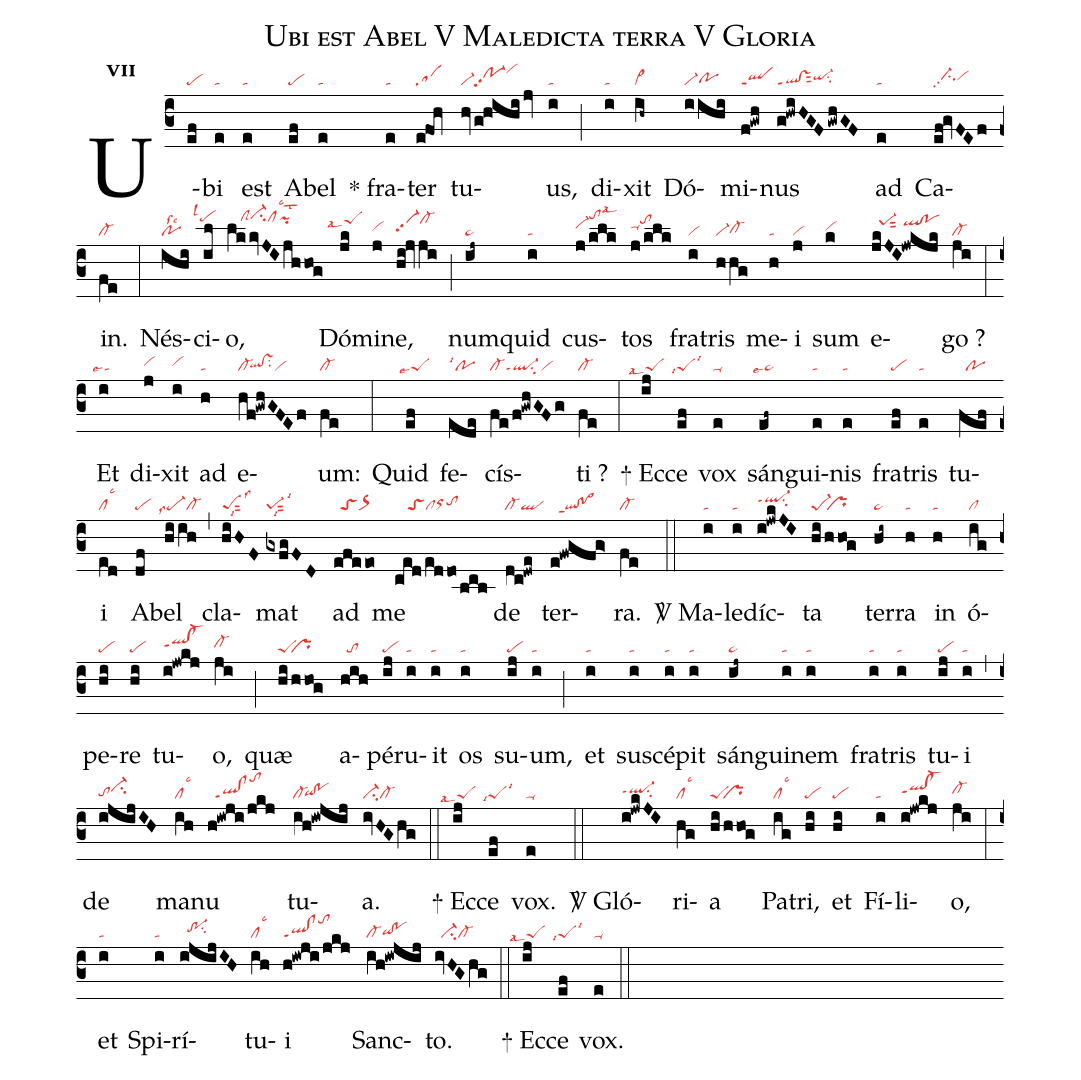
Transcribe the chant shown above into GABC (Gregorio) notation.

name:Ubi est Abel V Maledicta terra V Gloria;
office-part:re;
mode:7;
nabc-lines:1;
%%
initial-style: 1;
name: Ubi est Abel frater tuus;
mode: 7;
office-part: Responsorium;
annotation: Resp.;
annotation: vii;
nabc-lines:1;
%%
(c3) U(ef|pe)bi(e|ta) est(e|ta) A(ef|pe)bel(e|ta) <sp>*</sp> fra(e|ta)ter(e!foh|sa) tu(hv/g!hihi/jv|vi-po-1hipp2vihk)us,(i|ta) (;) di(i|ta)xit(ih~|vi>) Dó(iihi|vi-pohg)mi(f!gwh|qlppt1)nus(g!hwiHGF/gwhGF|ql!vsppt1sut2qi-hhsu2) ad(e|ta) Ca(ef!gvFEf|//ci-hhpp2vihh)in.(fe|cl-) (:) Nés(ihi|polssc2)ci(il|```pehllsl1)o,(lkkvJIjhhog|////clShlci-hmclhllsc3``pihllst2) Dó(jk|````peShklsal7)mi(j|vihh)ne,(hi!jvji|vi-hhpp2cl-hk) (;) num(ij~|ta>)quid(i|ta) cus(j/klk|vi-hitohmlsal3)tos(j/klk|ta-hitohk) fra(i|vi)tris(hhg|vi-cl-hg) me(h|ta)i(j|vi) sum(k|vihh) e(jkJI!jwkjk|//pe-1hjsut2/qlhj!pohj)go ?(ji|cl-) (:) Et(i|``talse4) di(j|vihh)xit(i|vihh) ad(h|ta) e(hf!gwhGFEf|cl-`qlhg!vshgsu2vi)um:(fe|cl-) (:) Quid(ef|``peSlse7) fe(ede|polsi1)cís(fe/f!gwhGFg|cl-ql-ppt1su2vi)ti ?(fe|cl-) (:)
<sp>+</sp> Ec(ij|````peSlsal7)ce(ef|``peSlsi7lsi3) vox(e|ta-) sán(ef~|``ta>lse7)gui(e|ta)nis(e|ta) fra(ef|pe)tris(e|ta) tu(fef|//po)i(ed|cllsc3) A(df|pe)bel(hiih|``pe-lss7cl-) (,) cla(hiHF|peSsut2lss3lsi8)mat(gxfgFD|pe-1sut2lsi3lsi8) ad(efeeo|//toSor>) me(ced/eddo/bcb|////toSclorhhtohh) de(dc!dwe|cl-ql) ter(e!fwgfg>|//ql!po>ppt1)ra.(fe|cl-) (::)

<sp>V/</sp> Ma(i|ta)le(i|ta)díc(i!jwkJI|ql-hippt1su2)ta(hi/hhog|pe-1``pr) ter(hi~|ta>)ra(h|ta) in(h|ta) ó(ig|cl)pe(hi|pe)re(hi|pe) tu(i!jwkj|qlhh!cl-hhppt1)o,(ji|cl-hh) (;) quæ(hi/hhog|peS``pr) a(hih|//to)pé(ij|pe)ru(i|ta)it(i|ta) os(i|ta) su(ij|pe)um,(i|ta) (;) et(i|ta) sus(i|ta)cé(i|ta)pit(i|ta) sán(ij~|ta>)gui(i|ta)nem(i|ta) fra(i|ta)tris(i|ta) tu(ij|pe)i(i|ta) (,) de(ijijIH|tohgci-hi) ma(ih|cllsc3)nu(h!iwji/jkj|//ql!clppt1tohm) tu(ih!iwjij|cl-`qihg!pohg)a.(ivHGhg|ci-cl-) (::)
<sp>+</sp> Ec(ij|````peSlsal7)ce(ef|``peSlsi7lsi3) vox.(e|ta-) (::)

<sp>V/</sp> Gló(i!jwkJI|ql-hhppt1su2)ri(hg|cllsc3)a(hi/hhog|peS``pr) Pa(ig|cllsc3)tri,(hi|pe) et(hi|pe) Fí(i|ta)li(i!jwkj|qlhh!cl-hhppt1)o,(ji|cl-hh) (:) et(i|ta) Spi(i|ta)rí(ijijIH|//tr-1hhsu2)tu(ih|cllsc3)i(h!iwji/jkj|ql!clppt1tohl) Sanc(ih!iwjij|cl-qihg!pohg)to.(ivHGhg|//ci-cl-) (::)
<sp>+</sp> Ec(ij|````peSlsal7)ce(ef|``peSlsi7lsi3) vox.(e|ta-) (::)
